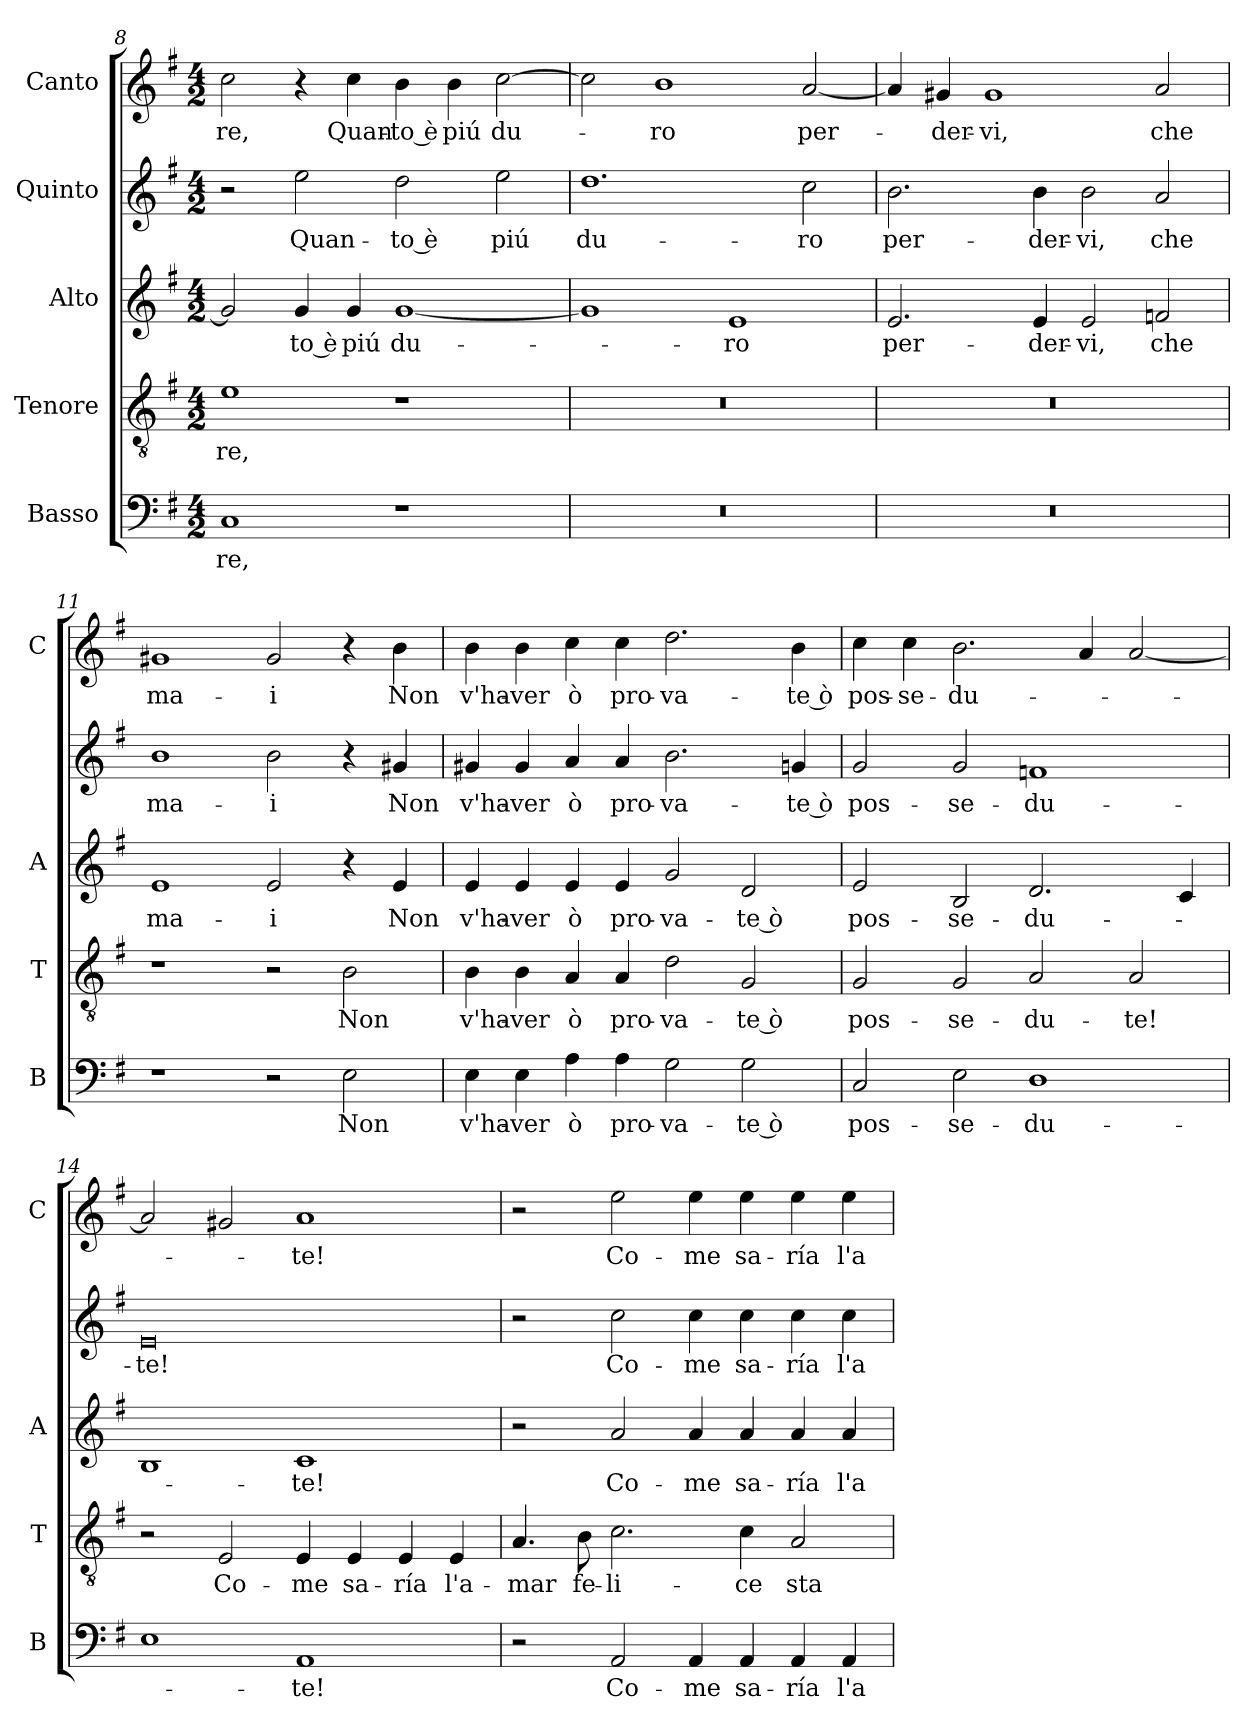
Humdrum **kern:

**kern	**text	**kern	**text	**kern	**text	**kern	**text	**kern	**text
*part5	*part5	*part4	*part4	*part3	*part3	*part2	*part2	*part1	*part1
*staff5	*staff5	*staff4	*staff4	*staff3	*staff3	*staff2	*staff2	*staff1	*staff1
*I"Basso	*	*I"Tenore	*	*I"Alto	*	*I"Quinto	*	*I"Canto	*
*I'B	*	*I'T	*	*I'A	*	*	*	*I'C	*
!!LO:LB:g=z
*clefF4	*	*clefGv2	*	*clefG2	*	*clefG2	*	*clefG2	*
*k[f#]	*	*k[f#]	*	*k[f#]	*	*k[f#]	*	*k[f#]	*
*G:	*	*G:	*	*G:	*	*G:	*	*G:	*
*M4/2	*	*M4/2	*	*M4/2	*	*M4/2	*	*M4/2	*
=8	=8	=8	=8	=8	=8	=8	=8	=8	=8
!	!LO:LY:b	!	!LO:LY:b	!	!	!	!	!	!LO:LY:b
1C	-re,	1e	-re,	2g/]	.	2r	.	2cc\	-re,
!	!	!	!	!	!LO:LY:b	!	!LO:LY:b	!	!
.	.	.	.	4g/	-to è	2ee\	Quan-	4r	.
!	!	!	!	!	!LO:LY:b	!	!	!	!LO:LY:b
.	.	.	.	4g/	piú	.	.	4cc\	Quan-
!	!	!	!	!	!LO:LY:b	!	!LO:LY:b	!	!LO:LY:b
1r	.	1r	.	[1g	du-	2dd\	-to è	4b\	-to è
!	!	!	!	!	!	!	!	!	!LO:LY:b
.	.	.	.	.	.	.	.	4b\	piú
!	!	!	!	!	!	!	!LO:LY:b	!	!LO:LY:b
.	.	.	.	.	.	2ee\	piú	[2cc\	du-
=9	=9	=9	=9	=9	=9	=9	=9	=9	=9
!	!	!	!	!	!	!	!LO:LY:b	!	!
0r	.	0r	.	1g]	.	1.dd	du-	2cc\]	.
!	!	!	!	!	!	!	!	!	!LO:LY:b
.	.	.	.	.	.	.	.	1b	-ro
!	!	!	!	!	!LO:LY:b	!	!	!	!
.	.	.	.	1e	-ro	.	.	.	.
!	!	!	!	!	!	!	!LO:LY:b	!	!LO:LY:b
.	.	.	.	.	.	2cc\	-ro	[2a/	per-
=10	=10	=10	=10	=10	=10	=10	=10	=10	=10
!	!	!	!	!	!LO:LY:b	!	!LO:LY:b	!	!
0r	.	0r	.	2.e/	per-	2.b\	per-	4a/]	.
!	!	!	!	!	!	!	!	!	!LO:LY:b
.	.	.	.	.	.	.	.	4g#X/	-der-
!	!	!	!	!	!	!	!	!	!LO:LY:b
.	.	.	.	.	.	.	.	1g#	-vi,
!	!	!	!	!	!LO:LY:b	!	!LO:LY:b	!	!
.	.	.	.	4e/	-der-	4b\	-der-	.	.
!	!	!	!	!	!LO:LY:b	!	!LO:LY:b	!	!
.	.	.	.	2e/	-vi,	2b\	-vi,	.	.
!	!	!	!	!	!LO:LY:b	!	!LO:LY:b	!	!LO:LY:b
.	.	.	.	2fn/	che	2a/	che	2a/	che
=11	=11	=11	=11	=11	=11	=11	=11	=11	=11
!	!	!	!	!	!LO:LY:b	!	!LO:LY:b	!	!LO:LY:b
1r	.	1r	.	1e	ma-	1b	ma-	1g#X	ma-
!	!	!	!	!	!LO:LY:b	!	!LO:LY:b	!	!LO:LY:b
2r	.	2r	.	2e/	-i	2b\	-i	2g#/	-i
!	!LO:LY:b	!	!LO:LY:b	!	!	!	!	!	!
2E\	Non	2B\	Non	4r	.	4r	.	4r	.
!	!	!	!	!	!LO:LY:b	!	!LO:LY:b	!	!LO:LY:b
.	.	.	.	4e/	Non	4g#X/	Non	4b\	Non
!!LO:PB:g=z
=12	=12	=12	=12	=12	=12	=12	=12	=12	=12
!	!LO:LY:b	!	!LO:LY:b	!	!LO:LY:b	!	!LO:LY:b	!	!LO:LY:b
4E\	v'ha-	4B\	v'ha-	4e/	v'ha-	4g#X/	v'ha-	4b\	v'ha-
!	!LO:LY:b	!	!LO:LY:b	!	!LO:LY:b	!	!LO:LY:b	!	!LO:LY:b
4E\	-ver	4B\	-ver	4e/	-ver	4g#/	-ver	4b\	-ver
!	!LO:LY:b	!	!LO:LY:b	!	!LO:LY:b	!	!LO:LY:b	!	!LO:LY:b
4A\	ò	4A/	ò	4e/	ò	4a/	ò	4cc\	ò
!	!LO:LY:b	!	!LO:LY:b	!	!LO:LY:b	!	!LO:LY:b	!	!LO:LY:b
4A\	pro-	4A/	pro-	4e/	pro-	4a/	pro-	4cc\	pro-
!	!LO:LY:b	!	!LO:LY:b	!	!LO:LY:b	!	!LO:LY:b	!	!LO:LY:b
2G\	-va-	2d\	-va-	2g/	-va-	2.b\	-va-	2.dd\	-va-
!	!LO:LY:b	!	!LO:LY:b	!	!LO:LY:b	!	!	!	!
2G\	-te ò	2G/	-te ò	2d/	-te ò	.	.	.	.
!	!	!	!	!	!	!	!LO:LY:b	!	!LO:LY:b
.	.	.	.	.	.	4gn/	-te ò	4b\	-te ò
=13	=13	=13	=13	=13	=13	=13	=13	=13	=13
!	!LO:LY:b	!	!LO:LY:b	!	!LO:LY:b	!	!LO:LY:b	!	!LO:LY:b
2C/	pos-	2G/	pos-	2e/	pos-	2g/	pos-	4cc\	pos-
!	!	!	!	!	!	!	!	!	!LO:LY:b
.	.	.	.	.	.	.	.	4cc\	-se-
!	!LO:LY:b	!	!LO:LY:b	!	!LO:LY:b	!	!LO:LY:b	!	!LO:LY:b
2E\	-se-	2G/	-se-	2B/	-se-	2g/	-se-	2.b\	-du-
!	!LO:LY:b	!	!LO:LY:b	!	!LO:LY:b	!	!LO:LY:b	!	!
1D	-du-	2A/	-du-	2.d/	-du-	1fn	-du-	.	.
.	.	.	.	.	.	.	.	4a/	.
!	!	!	!LO:LY:b	!	!	!	!	!	!
.	.	2A/	-te!	.	.	.	.	[2a/	.
.	.	.	.	4c/	.	.	.	.	.
=14	=14	=14	=14	=14	=14	=14	=14	=14	=14
!	!	!	!	!	!	!	!LO:LY:b	!	!
1E	.	2r	.	1B	.	0e	-te!	2a/]	.
!	!	!	!LO:LY:b	!	!	!	!	!	!
.	.	2E/	Co-	.	.	.	.	2g#X/	.
!	!LO:LY:b	!	!LO:LY:b	!	!LO:LY:b	!	!	!	!LO:LY:b
1AA	-te!	4E/	-me	1c	-te!	.	.	1a	-te!
!	!	!	!LO:LY:b	!	!	!	!	!	!
.	.	4E/	sa-	.	.	.	.	.	.
!	!	!	!LO:LY:b	!	!	!	!	!	!
.	.	4E/	-ría	.	.	.	.	.	.
!	!	!	!LO:LY:b	!	!	!	!	!	!
.	.	4E/	l'a-	.	.	.	.	.	.
=15	=15	=15	=15	=15	=15	=15	=15	=15	=15
!	!	!	!LO:LY:b	!	!	!	!	!	!
2r	.	4.A/	-mar	2r	.	2r	.	2r	.
!	!	!	!LO:LY:b	!	!	!	!	!	!
.	.	8B\	fe-	.	.	.	.	.	.
!	!LO:LY:b	!	!LO:LY:b	!	!LO:LY:b	!	!LO:LY:b	!	!LO:LY:b
2AA/	Co-	2.c\	-li-	2a/	Co-	2cc\	Co-	2ee\	Co-
!	!LO:LY:b	!	!	!	!LO:LY:b	!	!LO:LY:b	!	!LO:LY:b
4AA/	-me	.	.	4a/	-me	4cc\	-me	4ee\	-me
!	!LO:LY:b	!	!LO:LY:b	!	!LO:LY:b	!	!LO:LY:b	!	!LO:LY:b
4AA/	sa-	4c\	-ce	4a/	sa-	4cc\	sa-	4ee\	sa-
!	!LO:LY:b	!	!LO:LY:b	!	!LO:LY:b	!	!LO:LY:b	!	!LO:LY:b
4AA/	-ría	2A/	sta-	4a/	-ría	4cc\	-ría	4ee\	-ría
!	!LO:LY:b	!	!	!	!LO:LY:b	!	!LO:LY:b	!	!LO:LY:b
4AA/	l'a-	.	.	4a/	l'a-	4cc\	l'a-	4ee\	l'a-
=	=	=	=	=	=	=	=	=	=
*-	*-	*-	*-	*-	*-	*-	*-	*-	*-
